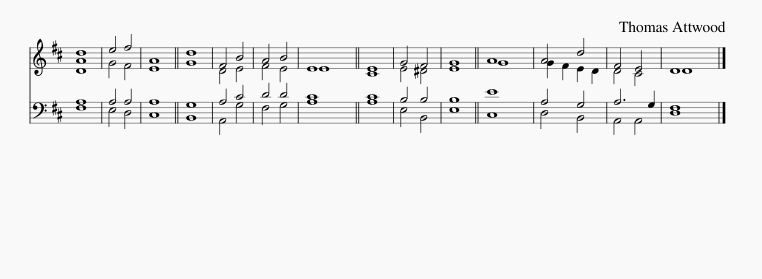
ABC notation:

X:1
%%score { ( 1 2 ) | ( 3 4 ) }
L:1/8
Q:1/4=260
M:4/4
I:linebreak $
K:D
V:1 treble
V:2 treble
V:3 bass
V:4 bass
V:1
 d8 | e4 f4 | A8 || d8 | F4 B4 | %5
 A4 B4 | E8 || E8 | G4 F4 | G8 || %10
 A8 | A4 d4 | F4 E4 | D8 |] %14
V:2
 [DA]8 | G4 F4 | E8 || G8 | D4 E4 | %5
 F4 E4 | E8 || C8 | E4 ^D4 | E8 || %10
 G8 | G2 F2 E2 D2 | D4 C4 | D8 |] %14
V:3
 A,8 | A,4 A,4 | A,8 || G,8 | A,4 C4 | %5
 D4 D4 | C8 || C8 | B,4 B,4 | B,8 || %10
 E8 | A,4 G,4 | A,6 G,2 | F,8 |] %14
V:4
 F,8 | E,4 D,4 | C,8 || B,,8 | A,,4 G,4 | %5
 F,4 G,4 | A,8 || A,8 | E,4 B,,4 | E,8 || %10
 C,8 | D,4 B,,4 | A,,4 A,,4 | D,8 |] %14
